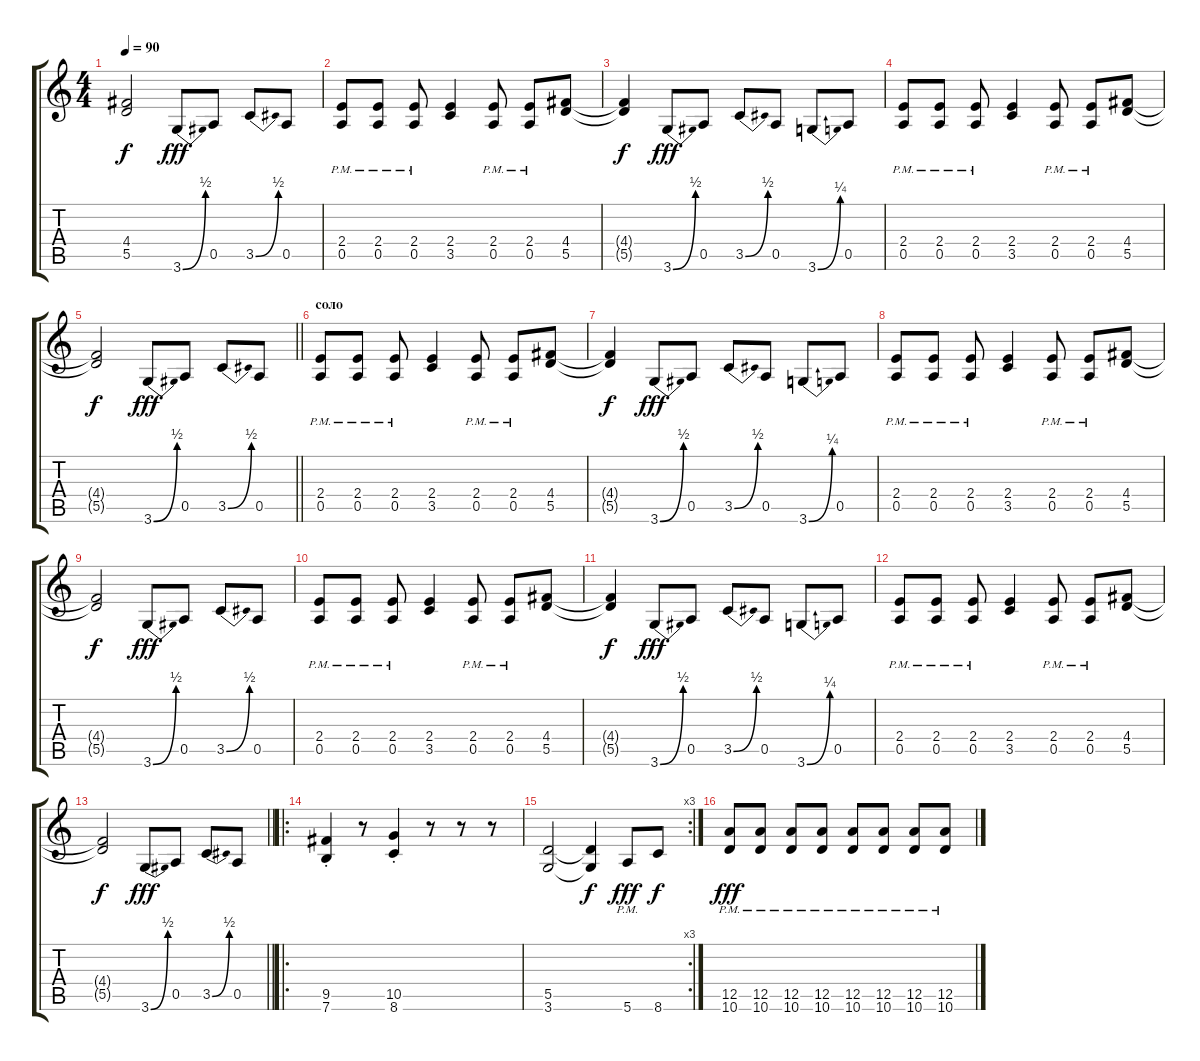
\track "" {instrument distortionguitar}
\staff {score tabs}
\tuning (E4 B3 G3 D3 A2 E2) {hide}
\ts (4 4)
\tempo 90
\clef g2
\ks c
(4.4{t} 5.5{t}).2{dy f} 3.6{be (bend 0 0 60 2)}.8{dy fff} 0.5.8 3.5{be (bend 0 0 60 2)}.8 0.5.8 |
(2.4{pm} 0.5{pm}).8 (2.4{pm} 0.5{pm}).8 (2.4{pm} 0.5{pm}).8 (2.4 3.5).4 (2.4{pm} 0.5{pm}).8 (2.4{pm} 0.5{pm}).8 (4.4 5.5).8 |
(4.4{t} 5.5{t}).4{dy f} 3.6{be (bend 0 0 60 2)}.8{dy fff} 0.5.8 3.5{be (bend 0 0 60 2)}.8 0.5.8 3.6{be (bend 0 0 60 1)}.8 0.5.8 |
(2.4{pm} 0.5{pm}).8 (2.4{pm} 0.5{pm}).8 (2.4{pm} 0.5{pm}).8 (2.4 3.5).4 (2.4{pm} 0.5{pm}).8 (2.4{pm} 0.5{pm}).8 (4.4 5.5).8 |
\barLineRight lightlight
(4.4{t} 5.5{t}).2{dy f} 3.6{be (bend 0 0 60 2)}.8{dy fff} 0.5.8 3.5{be (bend 0 0 60 2)}.8 0.5.8 |
\section ("" "соло")
(2.4{pm} 0.5{pm}).8 (2.4{pm} 0.5{pm}).8 (2.4{pm} 0.5{pm}).8 (2.4 3.5).4 (2.4{pm} 0.5{pm}).8 (2.4{pm} 0.5{pm}).8 (4.4 5.5).8 |
(4.4{t} 5.5{t}).4{dy f} 3.6{be (bend 0 0 60 2)}.8{dy fff} 0.5.8 3.5{be (bend 0 0 60 2)}.8 0.5.8 3.6{be (bend 0 0 60 1)}.8 0.5.8 |
(2.4{pm} 0.5{pm}).8 (2.4{pm} 0.5{pm}).8 (2.4{pm} 0.5{pm}).8 (2.4 3.5).4 (2.4{pm} 0.5{pm}).8 (2.4{pm} 0.5{pm}).8 (4.4 5.5).8 |
(4.4{t} 5.5{t}).2{dy f} 3.6{be (bend 0 0 60 2)}.8{dy fff} 0.5.8 3.5{be (bend 0 0 60 2)}.8 0.5.8 |
(2.4{pm} 0.5{pm}).8 (2.4{pm} 0.5{pm}).8 (2.4{pm} 0.5{pm}).8 (2.4 3.5).4 (2.4{pm} 0.5{pm}).8 (2.4{pm} 0.5{pm}).8 (4.4 5.5).8 |
(4.4{t} 5.5{t}).4{dy f} 3.6{be (bend 0 0 60 2)}.8{dy fff} 0.5.8 3.5{be (bend 0 0 60 2)}.8 0.5.8 3.6{be (bend 0 0 60 1)}.8 0.5.8 |
(2.4{pm} 0.5{pm}).8 (2.4{pm} 0.5{pm}).8 (2.4{pm} 0.5{pm}).8 (2.4 3.5).4 (2.4{pm} 0.5{pm}).8 (2.4{pm} 0.5{pm}).8 (4.4 5.5).8 |
\barLineRight lightlight
(4.4{t} 5.5{t}).2{dy f} 3.6{be (bend 0 0 60 2)}.8{dy fff} 0.5.8 3.5{be (bend 0 0 60 2)}.8 0.5.8 |
\ro
(9.5{st} 7.6{st}).4 r.8 (10.5{st} 8.6{st}).4 r.8 r.8 r.8 |
\rc 3
(5.5 3.6).2 (5.5{t} 3.6{t}).4{dy f} 5.6{pm}.8{dy fff} 8.6.8{dy f} |
(12.5{pm} 10.6{pm}).8{dy fff} (12.5{pm} 10.6{pm}).8 (12.5{pm} 10.6{pm}).8 (12.5{pm} 10.6{pm}).8 (12.5{pm} 10.6{pm}).8 (12.5{pm} 10.6{pm}).8 (12.5{pm} 10.6{pm}).8 (12.5{pm} 10.6{pm}).8
